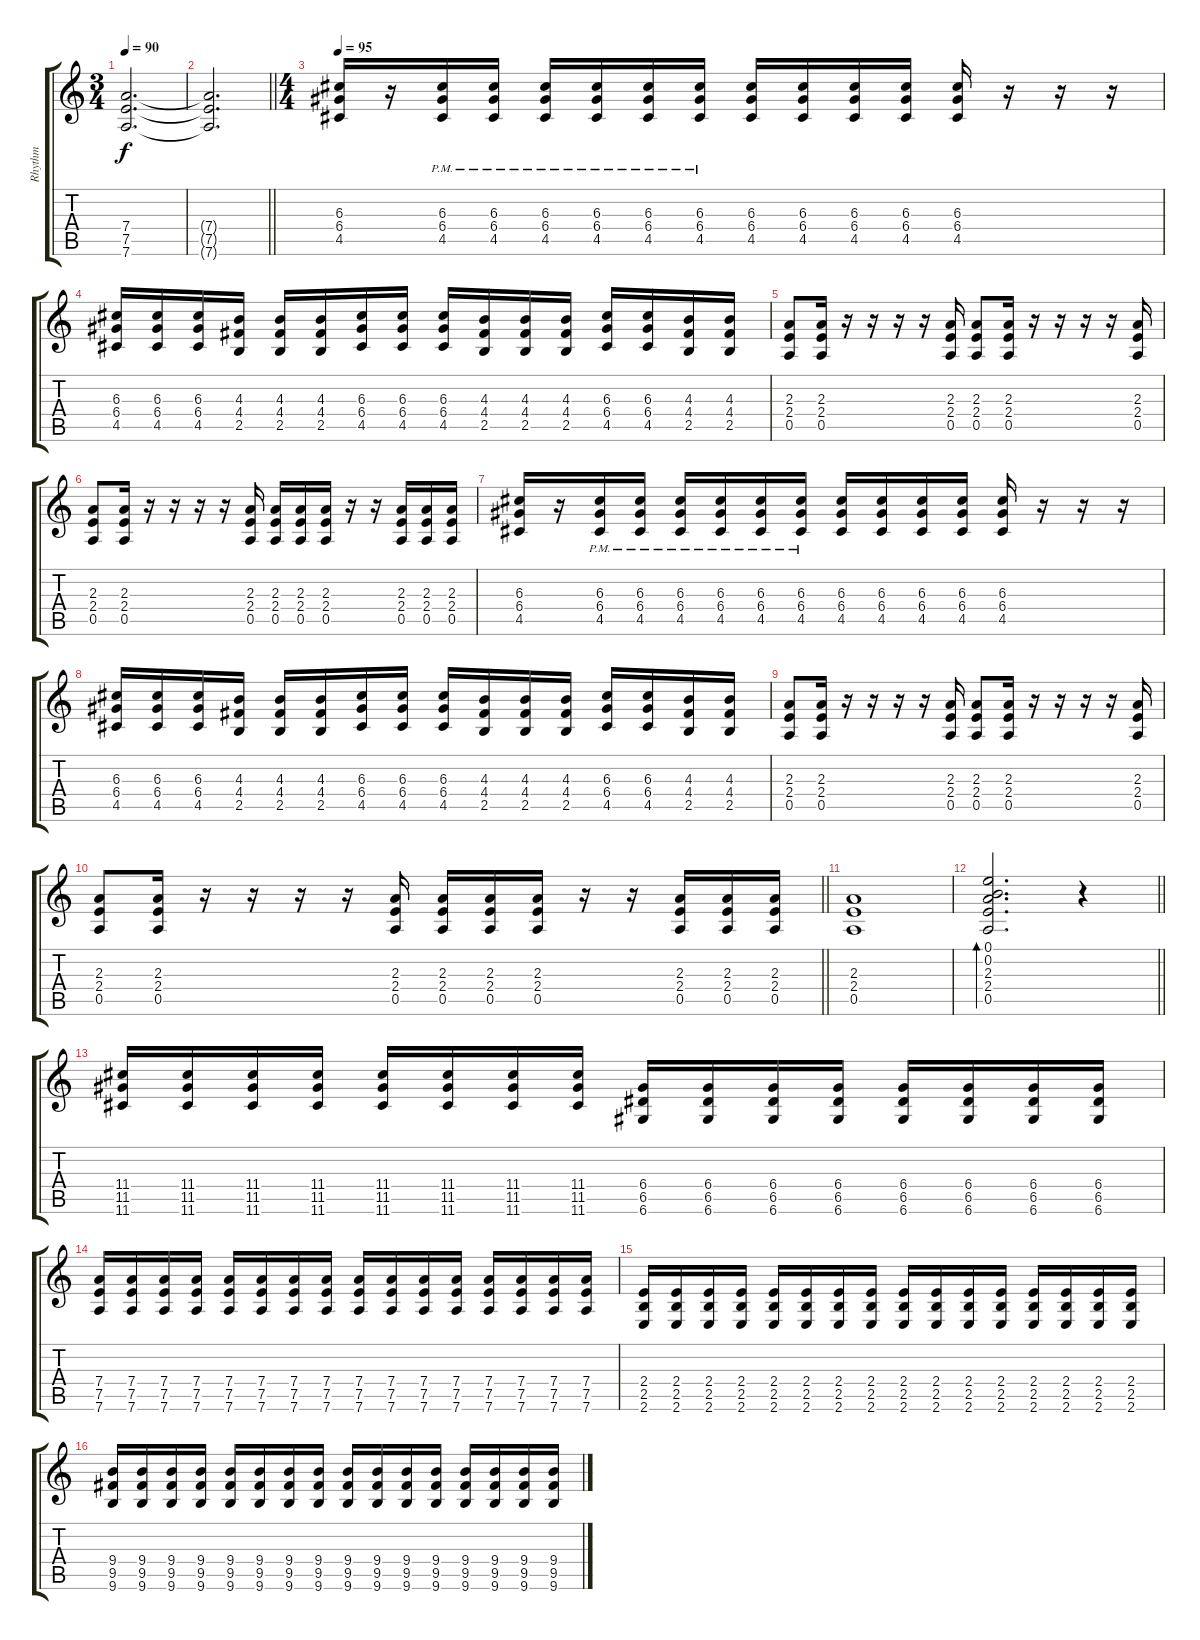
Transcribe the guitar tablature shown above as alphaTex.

\track ("Rhythm" "Rhythm") {instrument overdrivenguitar}
\staff {score tabs}
\tuning (E4 B3 G3 D3 A2 D2) {hide}
\ts (3 4)
\tempo 90
\clef g2
\ks c
(7.4 7.5 7.6).2{d dy f} |
\barLineRight lightlight
(7.4{t} 7.5{t} 7.6{t}).2{d} |
\ts (4 4)
\tempo 95
(6.3 6.4 4.5).16{instrument overdrivenguitar} r.16 (6.3{pm} 6.4{pm} 4.5{pm}).16 (6.3{pm} 6.4{pm} 4.5{pm}).16 (6.3{pm} 6.4{pm} 4.5{pm}).16 (6.3{pm} 6.4{pm} 4.5{pm}).16 (6.3{pm} 6.4{pm} 4.5{pm}).16 (6.3{pm} 6.4{pm} 4.5{pm}).16 (6.3 6.4 4.5).16 (6.3 6.4 4.5).16 (6.3 6.4 4.5).16 (6.3 6.4 4.5).16 (6.3 6.4 4.5).16 r.16 r.16 r.16 |
(6.3 6.4 4.5).16 (6.3 6.4 4.5).16 (6.3 6.4 4.5).16 (4.3 4.4 2.5).16 (4.3 4.4 2.5).16 (4.3 4.4 2.5).16 (6.3 6.4 4.5).16 (6.3 6.4 4.5).16 (6.3 6.4 4.5).16 (4.3 4.4 2.5).16 (4.3 4.4 2.5).16 (4.3 4.4 2.5).16 (6.3 6.4 4.5).16 (6.3 6.4 4.5).16 (4.3 4.4 2.5).16 (4.3 4.4 2.5).16 |
(2.3 2.4 0.5).8 (2.3 2.4 0.5).16 r.16 r.16 r.16 r.16 (2.3 2.4 0.5).16 (2.3 2.4 0.5).8 (2.3 2.4 0.5).16 r.16 r.16 r.16 r.16 (2.3 2.4 0.5).16 |
(2.3 2.4 0.5).8 (2.3 2.4 0.5).16 r.16 r.16 r.16 r.16 (2.3 2.4 0.5).16 (2.3 2.4 0.5).16 (2.3 2.4 0.5).16 (2.3 2.4 0.5).16 r.16 r.16 (2.3 2.4 0.5).16 (2.3 2.4 0.5).16 (2.3 2.4 0.5).16 |
(6.3 6.4 4.5).16 r.16 (6.3{pm} 6.4{pm} 4.5{pm}).16 (6.3{pm} 6.4{pm} 4.5{pm}).16 (6.3{pm} 6.4{pm} 4.5{pm}).16 (6.3{pm} 6.4{pm} 4.5{pm}).16 (6.3{pm} 6.4{pm} 4.5{pm}).16 (6.3{pm} 6.4{pm} 4.5{pm}).16 (6.3 6.4 4.5).16 (6.3 6.4 4.5).16 (6.3 6.4 4.5).16 (6.3 6.4 4.5).16 (6.3 6.4 4.5).16 r.16 r.16 r.16 |
(6.3 6.4 4.5).16 (6.3 6.4 4.5).16 (6.3 6.4 4.5).16 (4.3 4.4 2.5).16 (4.3 4.4 2.5).16 (4.3 4.4 2.5).16 (6.3 6.4 4.5).16 (6.3 6.4 4.5).16 (6.3 6.4 4.5).16 (4.3 4.4 2.5).16 (4.3 4.4 2.5).16 (4.3 4.4 2.5).16 (6.3 6.4 4.5).16 (6.3 6.4 4.5).16 (4.3 4.4 2.5).16 (4.3 4.4 2.5).16 |
(2.3 2.4 0.5).8 (2.3 2.4 0.5).16 r.16 r.16 r.16 r.16 (2.3 2.4 0.5).16 (2.3 2.4 0.5).8 (2.3 2.4 0.5).16 r.16 r.16 r.16 r.16 (2.3 2.4 0.5).16 |
\barLineRight lightlight
(2.3 2.4 0.5).8 (2.3 2.4 0.5).16 r.16 r.16 r.16 r.16 (2.3 2.4 0.5).16 (2.3 2.4 0.5).16 (2.3 2.4 0.5).16 (2.3 2.4 0.5).16 r.16 r.16 (2.3 2.4 0.5).16 (2.3 2.4 0.5).16 (2.3 2.4 0.5).16 |
(2.3 2.4 0.5).1 |
\barLineRight lightlight
(0.1 0.2 2.3 2.4 0.5).2{d bd 60} r.4 |
(11.4 11.5 11.6).16 (11.4 11.5 11.6).16 (11.4 11.5 11.6).16 (11.4 11.5 11.6).16 (11.4 11.5 11.6).16 (11.4 11.5 11.6).16 (11.4 11.5 11.6).16 (11.4 11.5 11.6).16 (6.4 6.5 6.6).16 (6.4 6.5 6.6).16 (6.4 6.5 6.6).16 (6.4 6.5 6.6).16 (6.4 6.5 6.6).16 (6.4 6.5 6.6).16 (6.4 6.5 6.6).16 (6.4 6.5 6.6).16 |
(7.4 7.5 7.6).16 (7.4 7.5 7.6).16 (7.4 7.5 7.6).16 (7.4 7.5 7.6).16 (7.4 7.5 7.6).16 (7.4 7.5 7.6).16 (7.4 7.5 7.6).16 (7.4 7.5 7.6).16 (7.4 7.5 7.6).16 (7.4 7.5 7.6).16 (7.4 7.5 7.6).16 (7.4 7.5 7.6).16 (7.4 7.5 7.6).16 (7.4 7.5 7.6).16 (7.4 7.5 7.6).16 (7.4 7.5 7.6).16 |
(2.4 2.5 2.6).16 (2.4 2.5 2.6).16 (2.4 2.5 2.6).16 (2.4 2.5 2.6).16 (2.4 2.5 2.6).16 (2.4 2.5 2.6).16 (2.4 2.5 2.6).16 (2.4 2.5 2.6).16 (2.4 2.5 2.6).16 (2.4 2.5 2.6).16 (2.4 2.5 2.6).16 (2.4 2.5 2.6).16 (2.4 2.5 2.6).16 (2.4 2.5 2.6).16 (2.4 2.5 2.6).16 (2.4 2.5 2.6).16 |
(9.4 9.5 9.6).16 (9.4 9.5 9.6).16 (9.4 9.5 9.6).16 (9.4 9.5 9.6).16 (9.4 9.5 9.6).16 (9.4 9.5 9.6).16 (9.4 9.5 9.6).16 (9.4 9.5 9.6).16 (9.4 9.5 9.6).16 (9.4 9.5 9.6).16 (9.4 9.5 9.6).16 (9.4 9.5 9.6).16 (9.4 9.5 9.6).16 (9.4 9.5 9.6).16 (9.4 9.5 9.6).16 (9.4 9.5 9.6).16
